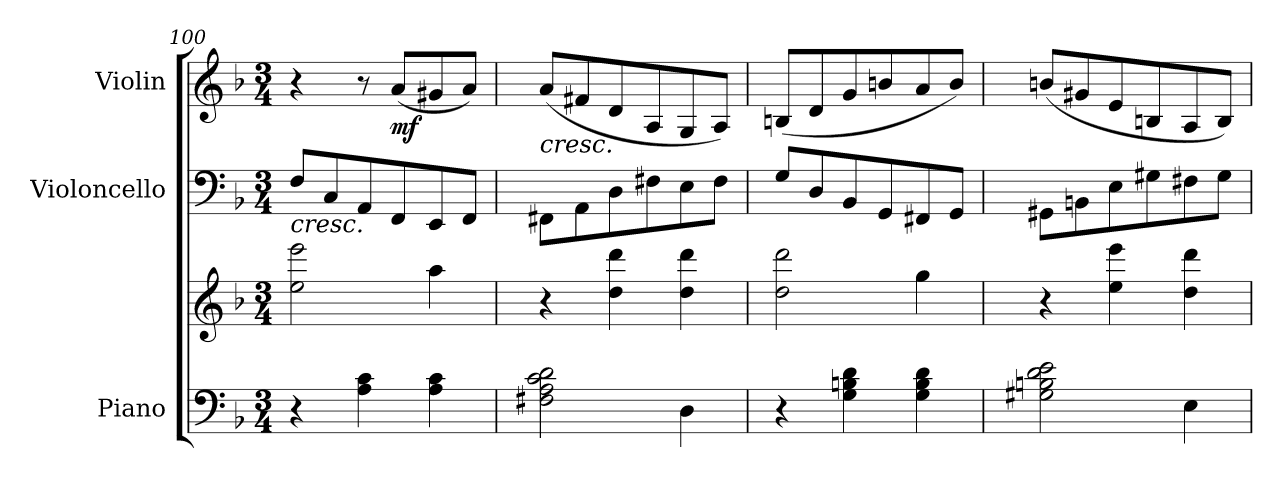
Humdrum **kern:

**kern	**kern	**kern	**kern	**dynam
*part3	*part3	*part2	*part1	*part1
*staff4	*staff3	*staff2	*staff1	*staff1
*I"Piano	*	*I"Violoncello	*I"Violin	*
*I'Pno	*	*I'Vc	*I'Vln	*
*clefF4	*clefG2	*clefF4	*clefG2	*
*k[b-]	*k[b-]	*k[b-]	*k[b-]	*
*M3/4	*M3/4	*M3/4	*M3/4	*
=100	=100	=100	=100	=100
!	!	!LO:TX:b:i:t=cresc.	!	!
4r	2ee\ 2eee\	8F/L	4r	.
.	.	8C/	.	.
4A\ 4c\	.	8AA/	8r	.
!	!	!	!	!LO:DY:b
.	.	8FF/	(<8a/L	mf
4A\ 4c\	4aa\	8EE/	8g#X/	.
.	.	8FF/J	8a/J)	.
=101	=101	=101	=101	=101
!	!	!	!LO:TX:b:i:t=cresc.	!
2F#X\ 2A\ 2c\ 2d\	4r	8FF#X\L	(<8a/L	.
.	.	8AA\	8f#X/	.
.	4dd\ 4ddd\	8D\	8d/	.
.	.	8F#X\	8A/	.
4D\	4dd\ 4ddd\	8E\	8G/	.
.	.	8F#\J	8A/J)	.
!!LO:LB:g=z
=102	=102	=102	=102	=102
4r	2dd\ 2ddd\	8G/L	(<8Bn/L	.
.	.	8D/	8d/	.
4G\ 4Bn\ 4d\	.	8BB-/	8g/	.
.	.	8GG/	8bn/	.
4G\ 4B\ 4d\	4gg\	8FF#X/	8a/	.
.	.	8GG/J	8b/J)	.
=103	=103	=103	=103	=103
2G#X\ 2Bn\ 2d\ 2e\	4r	8GG#X\L	(<8bn/L	.
.	.	8BBn\	8g#X/	.
.	4ee\ 4eee\	8E\	8e/	.
.	.	8G#X\	8Bn/	.
4E\	4dd\ 4ddd\	8F#X\	8A/	.
.	.	8G#\J	8B/J)	.
=	=	=	=	=
*-	*-	*-	*-	*-
